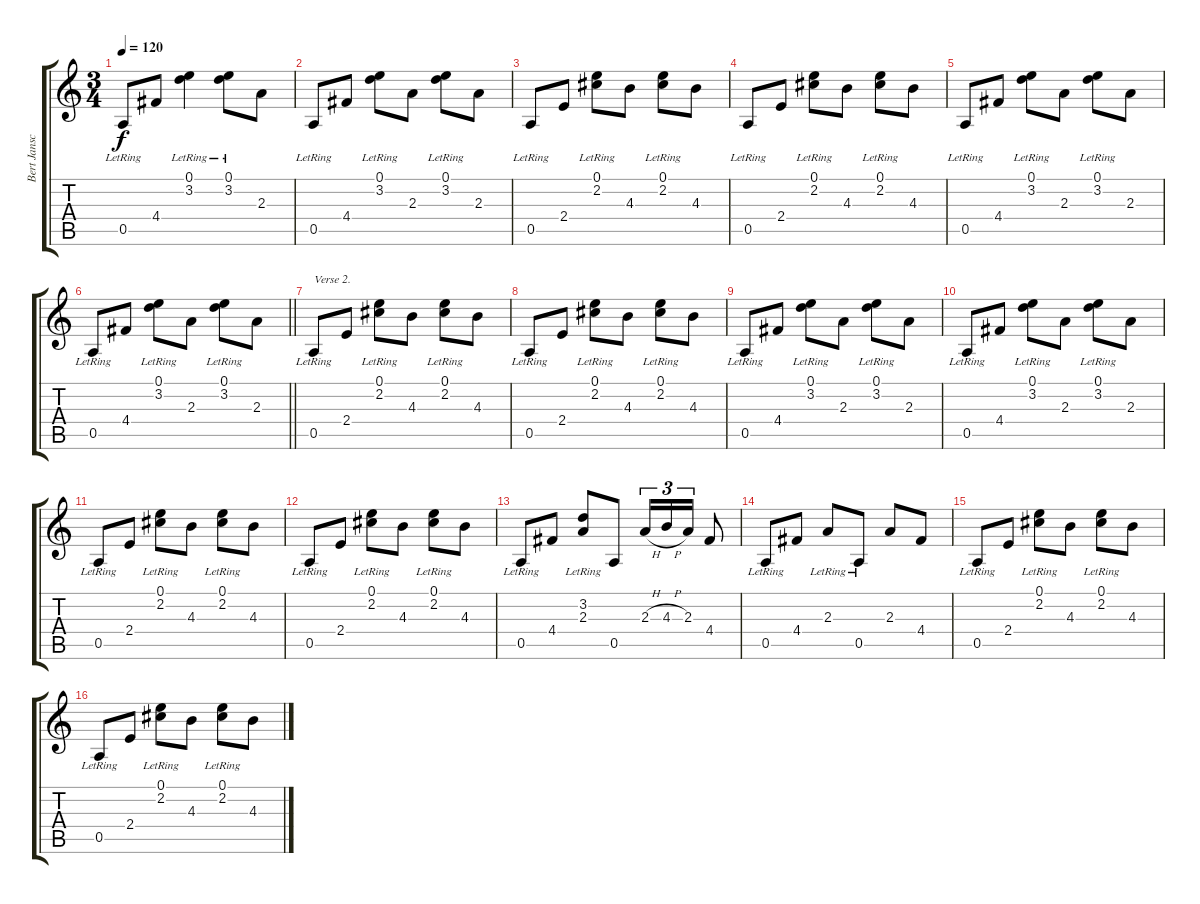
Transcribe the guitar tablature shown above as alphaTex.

\track ("Bert Jansch" "Bert Jansc") {instrument acousticguitarnylon}
\staff {score tabs}
\tuning (E4 B3 G3 D3 A2 E2) {hide}
\ts (3 4)
\tempo 120
\clef g2
\ks c
0.5{lr}.8{dy f} 4.4.8 (0.1{lr} 3.2{lr}).4 (0.1{lr} 3.2{lr}).8 2.3.8 |
0.5{lr}.8 4.4.8 (0.1{lr} 3.2{lr}).8 2.3.8 (0.1{lr} 3.2{lr}).8 2.3.8 |
0.5{lr}.8 2.4.8 (0.1{lr} 2.2{lr}).8 4.3.8 (0.1{lr} 2.2{lr}).8 4.3.8 |
0.5{lr}.8 2.4.8 (0.1{lr} 2.2{lr}).8 4.3.8 (0.1{lr} 2.2{lr}).8 4.3.8 |
0.5{lr}.8 4.4.8 (0.1{lr} 3.2{lr}).8 2.3.8 (0.1{lr} 3.2{lr}).8 2.3.8 |
\barLineRight lightlight
0.5{lr}.8 4.4.8 (0.1{lr} 3.2{lr}).8 2.3.8 (0.1{lr} 3.2{lr}).8 2.3.8 |
0.5{lr}.8{txt "Verse 2."} 2.4.8 (0.1{lr} 2.2{lr}).8 4.3.8 (0.1{lr} 2.2{lr}).8 4.3.8 |
0.5{lr}.8 2.4.8 (0.1{lr} 2.2{lr}).8 4.3.8 (0.1{lr} 2.2{lr}).8 4.3.8 |
0.5{lr}.8 4.4.8 (0.1{lr} 3.2{lr}).8 2.3.8 (0.1{lr} 3.2{lr}).8 2.3.8 |
0.5{lr}.8 4.4.8 (0.1{lr} 3.2{lr}).8 2.3.8 (0.1{lr} 3.2{lr}).8 2.3.8 |
0.5{lr}.8 2.4.8 (0.1{lr} 2.2{lr}).8 4.3.8 (0.1{lr} 2.2{lr}).8 4.3.8 |
0.5{lr}.8 2.4.8 (0.1{lr} 2.2{lr}).8 4.3.8 (0.1{lr} 2.2{lr}).8 4.3.8 |
0.5{lr}.8 4.4.8 (3.2{lr} 2.3{lr}).8 0.5.8 2.3{h}.16{tu (3 2)} 4.3{h}.16{tu (3 2)} 2.3.16{tu (3 2)} 4.4.8 |
0.5{lr}.8 4.4.8 2.3{lr}.8 0.5{lr}.8 2.3.8 4.4.8 |
0.5{lr}.8 2.4.8 (0.1{lr} 2.2{lr}).8 4.3.8 (0.1{lr} 2.2{lr}).8 4.3.8 |
0.5{lr}.8 2.4.8 (0.1{lr} 2.2{lr}).8 4.3.8 (0.1{lr} 2.2{lr}).8 4.3.8
